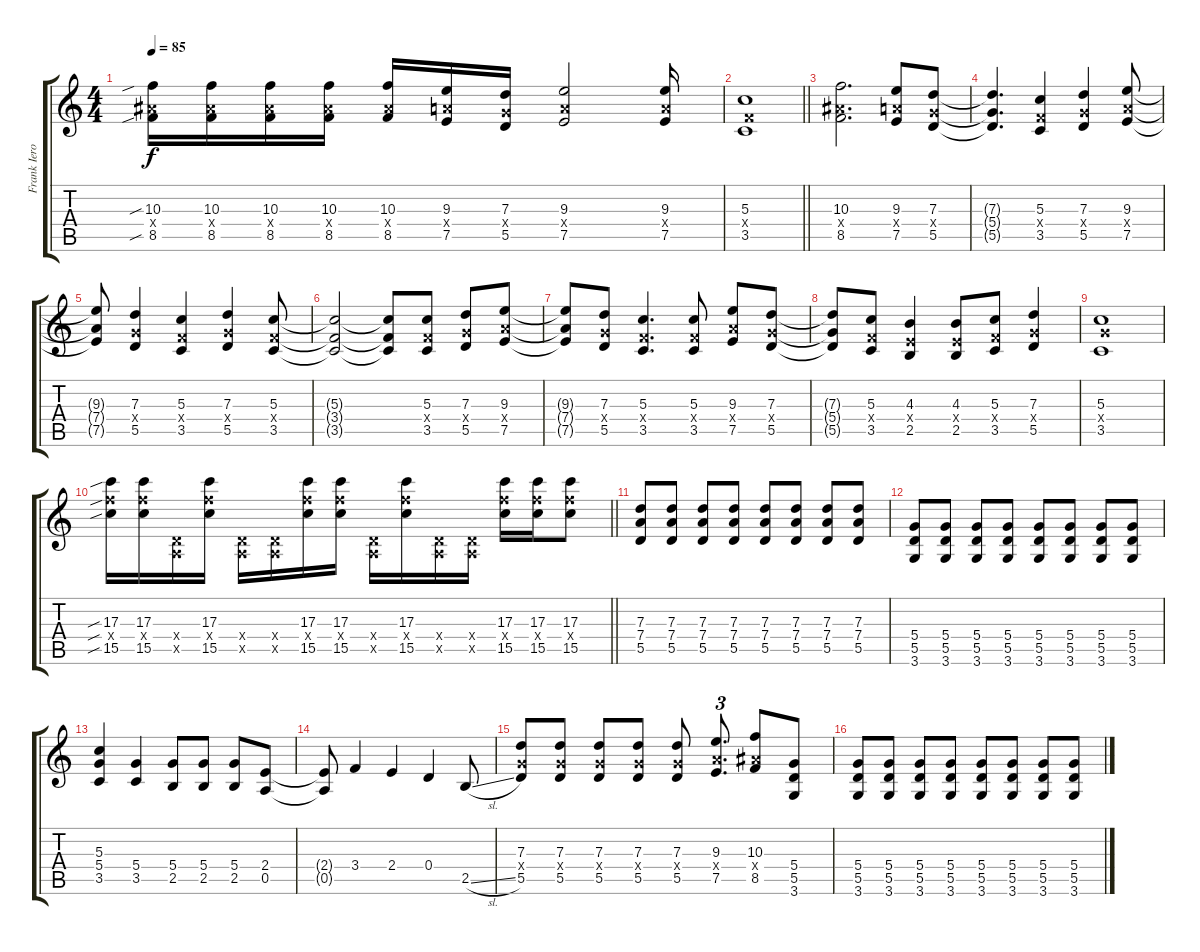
\track ("Frank Iero [Rhythm Guitar]" "Frank Iero") {instrument overdrivenguitar}
\staff {score tabs}
\tuning (E4 B3 G3 D3 A2 E2) {hide}
\ts (4 4)
\tempo 85
\clef g2
\ks c
(10.3{sib} 8.4{x} 8.5{sib}).16{dy f} (10.3 8.4{x} 8.5).16 (10.3 8.4{x} 8.5).16 (10.3 8.4{x} 8.5).16 (10.3 8.4{x} 8.5).16 (9.3 7.4{x} 7.5).16 (7.3 5.4{x} 5.5).16 (9.3 7.4{x} 7.5).2 (9.3 7.4{x} 7.5).16 |
\barLineRight lightlight
(5.3 3.4{x} 3.5).1 |
(10.3 8.4{x} 8.5).2{d} (9.3 7.4{x} 7.5).8 (7.3 5.4{x} 5.5).8 |
(7.3{t} 5.4{t} 5.5{t}).4{d} (5.3 3.4{x} 3.5).4 (7.3 5.4{x} 5.5).4 (9.3 7.4{x} 7.5).8 |
(9.3{t} 7.4{t} 7.5{t}).8 (7.3 5.4{x} 5.5).4 (5.3 3.4{x} 3.5).4 (7.3 5.4{x} 5.5).4 (5.3 3.4{x} 3.5).8 |
(5.3{t} 3.4{t} 3.5{t}).2 (5.3{t} 3.4{t} 3.5{t}).8 (5.3 3.4{x} 3.5).8 (7.3 5.4{x} 5.5).8 (9.3 7.4{x} 7.5).8 |
(9.3{t} 7.4{t} 7.5{t}).8 (7.3 5.4{x} 5.5).8 (5.3 3.4{x} 3.5).4{d} (5.3 3.4{x} 3.5).8 (9.3 7.4{x} 7.5).8 (7.3 5.4{x} 5.5).8 |
(7.3{t} 5.4{t} 5.5{t}).8 (5.3 3.4{x} 3.5).8 (4.3 2.4{x} 2.5).4 (4.3 2.4{x} 2.5).8 (5.3 3.4{x} 3.5).8 (7.3 5.4{x} 5.5).4 |
(5.3 5.4{x} 3.5).1 |
\barLineRight lightlight
(17.3{sib} 15.4{sib x} 15.5{sib}).16 (17.3 15.4{x} 15.5).16 (0.4{x} 0.5{x}).16 (17.3 15.4{x} 15.5).16 (0.4{x} 0.5{x}).16 (0.4{x} 0.5{x}).16 (17.3 15.4{x} 15.5).16 (17.3 15.4{x} 15.5).16 (0.4{x} 0.5{x}).16 (17.3 15.4{x} 15.5).16 (0.4{x} 0.5{x}).16 (0.4{x} 0.5{x}).16 (17.3 15.4{x} 15.5).16 (17.3 15.4{x} 15.5).16 (17.3 15.4{x} 15.5).8 |
(7.3 7.4 5.5).8 (7.3 7.4 5.5).8 (7.3 7.4 5.5).8 (7.3 7.4 5.5).8 (7.3 7.4 5.5).8 (7.3 7.4 5.5).8 (7.3 7.4 5.5).8 (7.3 7.4 5.5).8 |
(5.4 5.5 3.6).8 (5.4 5.5 3.6).8 (5.4 5.5 3.6).8 (5.4 5.5 3.6).8 (5.4 5.5 3.6).8 (5.4 5.5 3.6).8 (5.4 5.5 3.6).8 (5.4 5.5 3.6).8 |
(5.3 5.4 3.5).4 (5.4 3.5).4 (5.4 2.5).8 (5.4 2.5).8 (5.4 2.5).8 (2.4 0.5).8 |
(2.4{t} 0.5{t}).8 3.4.4 2.4.4 0.4.4 2.5{sl}.8 |
(7.3 5.4{x} 5.5).8 (7.3 5.4{x} 5.5).8 (7.3 5.4{x} 5.5).8 (7.3 5.4{x} 5.5).8 (7.3 5.4{x} 5.5).8 (9.3 7.4{x} 7.5).8{d tu (3 2)} (10.3 8.4{x} 8.5).8 (5.4 5.5 3.6).8 |
(5.4 5.5 3.6).8 (5.4 5.5 3.6).8 (5.4 5.5 3.6).8 (5.4 5.5 3.6).8 (5.4 5.5 3.6).8 (5.4 5.5 3.6).8 (5.4 5.5 3.6).8 (5.4 5.5 3.6).8
